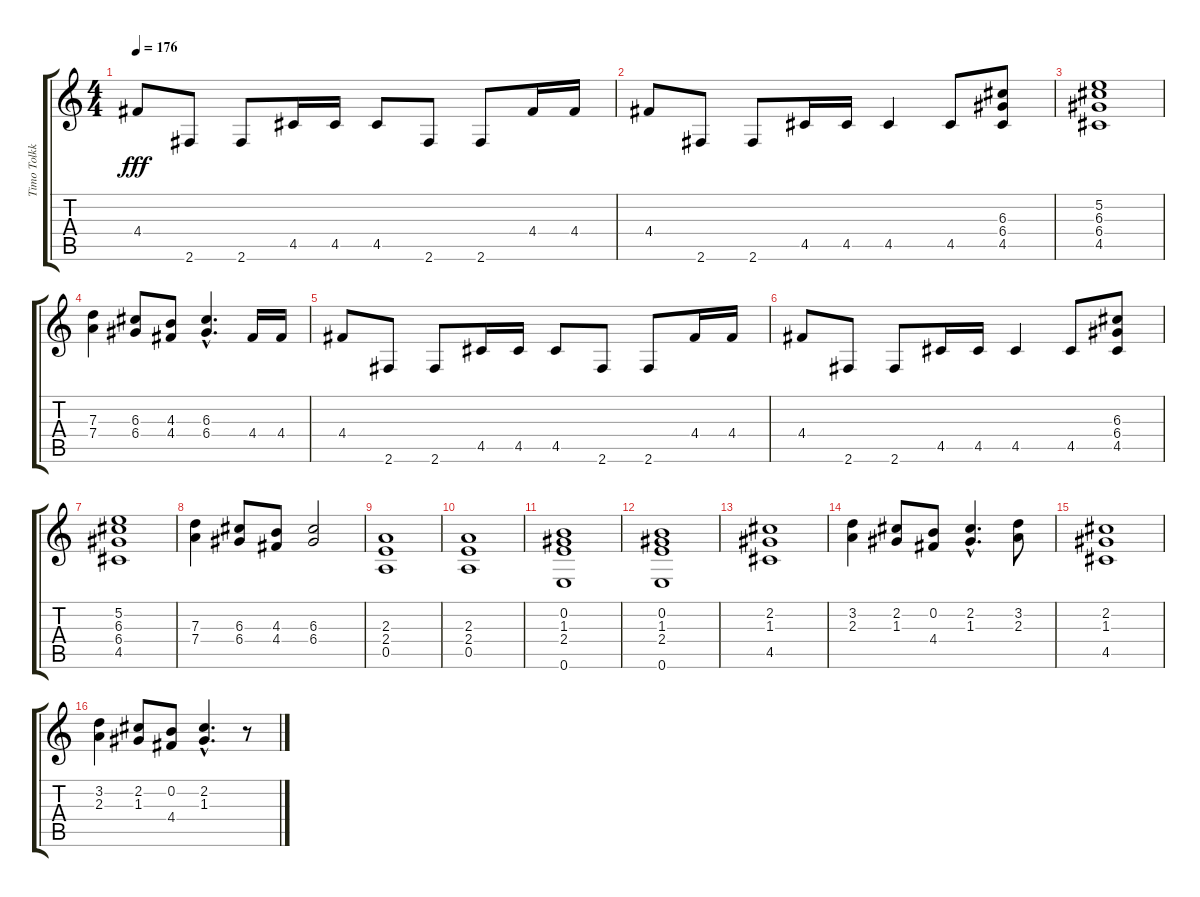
\track ("Timo Tolkki" "Timo Tolkk") {instrument distortionguitar}
\staff {score tabs}
\tuning (E4 B3 G3 D3 A2 E2) {hide}
\ts (4 4)
\tempo 176
\clef g2
\ks c
4.4.8{dy fff} 2.6.8 2.6.8 4.5.16 4.5.16 4.5.8 2.6.8 2.6.8 4.4.16 4.4.16 |
4.4.8 2.6.8 2.6.8 4.5.16 4.5.16 4.5.4 4.5.8 (6.3 6.4 4.5).8 |
(5.2 6.3 6.4 4.5).1 |
(7.3 7.4).4 (6.3 6.4).8 (4.3 4.4).8 (6.3{hac} 6.4{hac}).4{d} 4.4.16 4.4.16 |
4.4.8 2.6.8 2.6.8 4.5.16 4.5.16 4.5.8 2.6.8 2.6.8 4.4.16 4.4.16 |
4.4.8 2.6.8 2.6.8 4.5.16 4.5.16 4.5.4 4.5.8 (6.3 6.4 4.5).8 |
(5.2 6.3 6.4 4.5).1 |
(7.3 7.4).4 (6.3 6.4).8 (4.3 4.4).8 (6.3 6.4).2 |
(2.3 2.4 0.5).1 |
(2.3 2.4 0.5).1 |
(0.2 1.3 2.4 0.6).1 |
(0.2 1.3 2.4 0.6).1 |
(2.2 1.3 4.5).1 |
(3.2 2.3).4 (2.2 1.3).8 (0.2 4.4).8 (2.2{hac} 1.3{hac}).4{d} (3.2 2.3).8 |
(2.2 1.3 4.5).1 |
(3.2 2.3).4 (2.2 1.3).8 (0.2 4.4).8 (2.2{hac} 1.3{hac}).4{d} r.8
